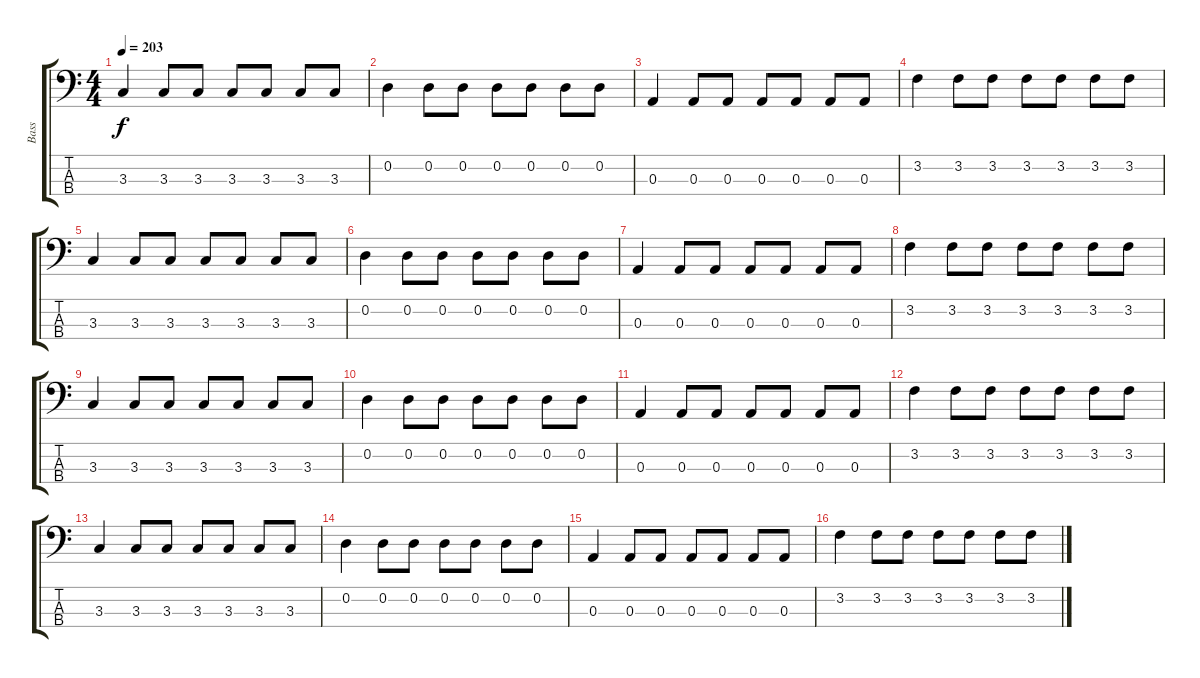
\track ("Bass" "Bass") {instrument electricbasspick}
\staff {score tabs}
\tuning (G2 D2 A1 E1) {hide}
\ts (4 4)
\tempo 203
\clef f4
\ks c
3.3.4{dy f} 3.3.8 3.3.8 3.3.8 3.3.8 3.3.8 3.3.8 |
0.2.4 0.2.8 0.2.8 0.2.8 0.2.8 0.2.8 0.2.8 |
0.3.4 0.3.8 0.3.8 0.3.8 0.3.8 0.3.8 0.3.8 |
3.2.4 3.2.8 3.2.8 3.2.8 3.2.8 3.2.8 3.2.8 |
3.3.4 3.3.8 3.3.8 3.3.8 3.3.8 3.3.8 3.3.8 |
0.2.4 0.2.8 0.2.8 0.2.8 0.2.8 0.2.8 0.2.8 |
0.3.4 0.3.8 0.3.8 0.3.8 0.3.8 0.3.8 0.3.8 |
3.2.4 3.2.8 3.2.8 3.2.8 3.2.8 3.2.8 3.2.8 |
3.3.4 3.3.8 3.3.8 3.3.8 3.3.8 3.3.8 3.3.8 |
0.2.4 0.2.8 0.2.8 0.2.8 0.2.8 0.2.8 0.2.8 |
0.3.4 0.3.8 0.3.8 0.3.8 0.3.8 0.3.8 0.3.8 |
3.2.4 3.2.8 3.2.8 3.2.8 3.2.8 3.2.8 3.2.8 |
3.3.4 3.3.8 3.3.8 3.3.8 3.3.8 3.3.8 3.3.8 |
0.2.4 0.2.8 0.2.8 0.2.8 0.2.8 0.2.8 0.2.8 |
0.3.4 0.3.8 0.3.8 0.3.8 0.3.8 0.3.8 0.3.8 |
3.2.4 3.2.8 3.2.8 3.2.8 3.2.8 3.2.8 3.2.8
